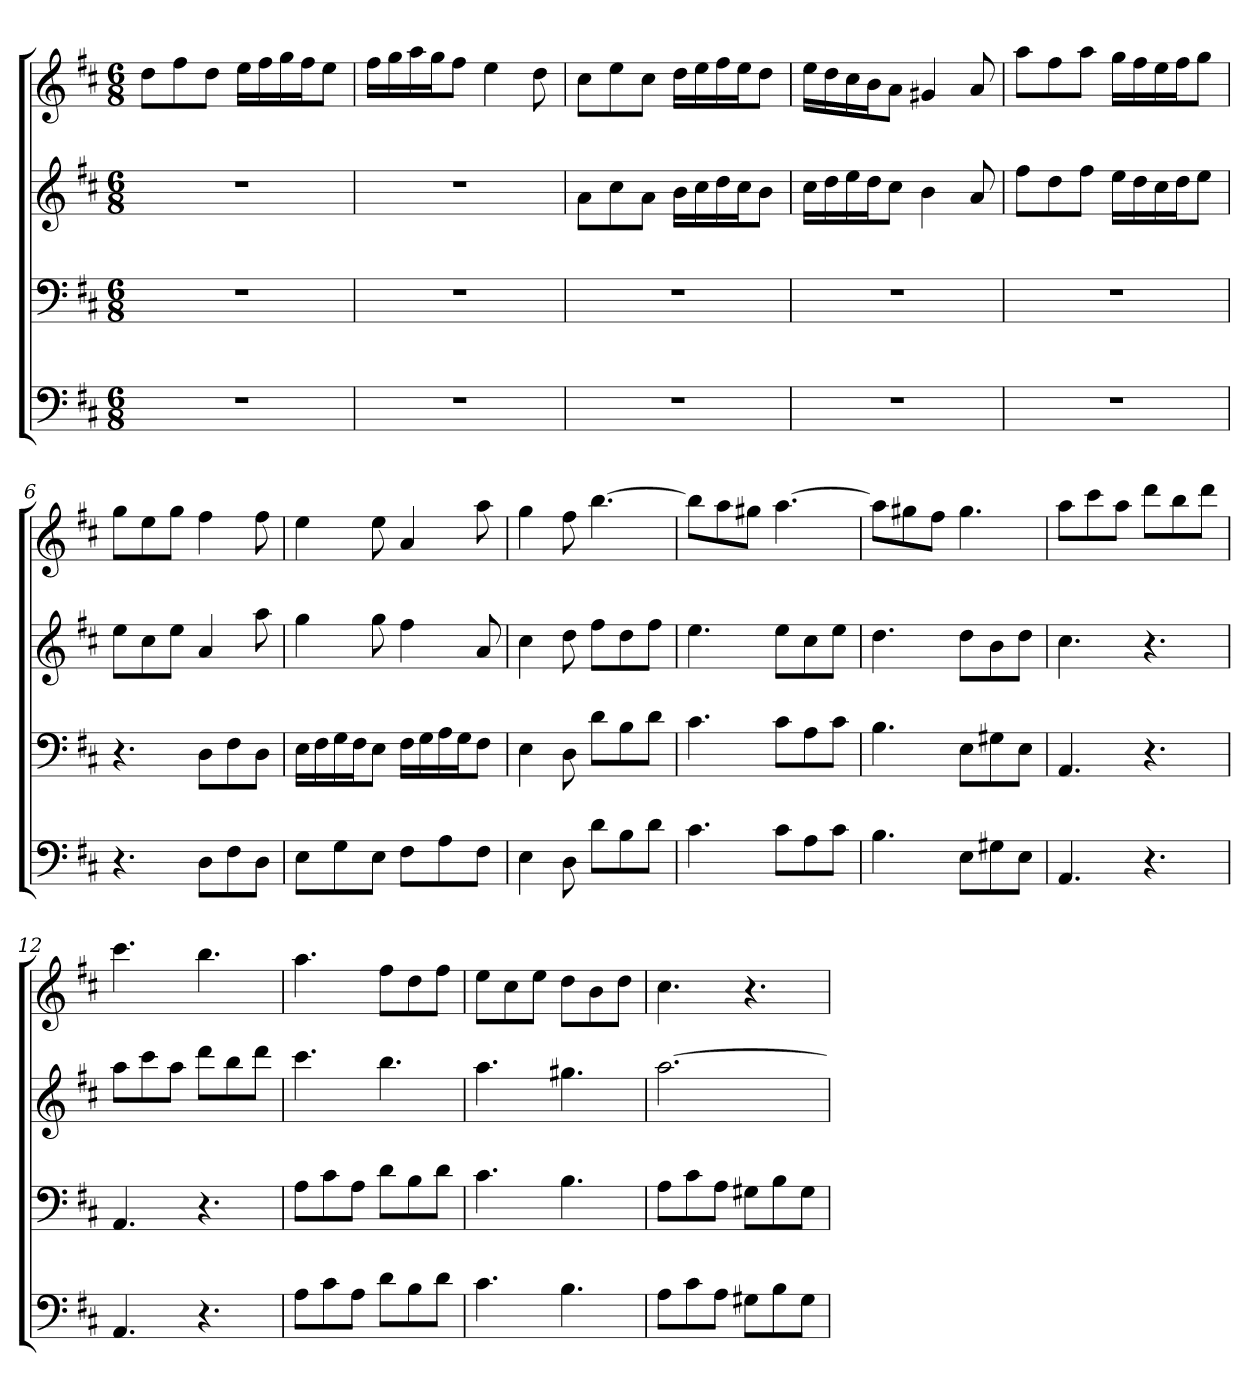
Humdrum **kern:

**kern	**kern	**kern	**kern
*part4	*part3	*part2	*part1
*staff4	*staff3	*staff2	*staff1
*k[f#c#]	*k[f#c#]	*k[f#c#]	*k[f#c#]
*D:	*D:	*D:	*D:
*M6/8	*M6/8	*M6/8	*M6/8
=1	=1	=1	=1
2.r	2.r	2.r	8ddL
.	.	.	8ff#
.	.	.	8ddJ
.	.	.	16eeLL
.	.	.	16ff#
.	.	.	16gg
.	.	.	16ff#J
.	.	.	8eeJ
=2	=2	=2	=2
2.r	2.r	2.r	16ff#LL
.	.	.	16gg
.	.	.	16aa
.	.	.	16ggJ
.	.	.	8ff#J
.	.	.	4ee
.	.	.	8dd
=3	=3	=3	=3
2.r	2.r	8aL	8cc#L
.	.	8cc#	8ee
.	.	8aJ	8cc#J
.	.	16bLL	16ddLL
.	.	16cc#	16ee
.	.	16dd	16ff#
.	.	16cc#J	16eeJ
.	.	8bJ	8ddJ
=4	=4	=4	=4
2.r	2.r	16cc#LL	16eeLL
.	.	16dd	16dd
.	.	16ee	16cc#
.	.	16ddJ	16bJ
.	.	8cc#J	8aJ
.	.	4b	4g#X
.	.	8a	8a
=5	=5	=5	=5
2.r	2.r	8ff#L	8aaL
.	.	8dd	8ff#
.	.	8ff#J	8aaJ
.	.	16eeLL	16ggLL
.	.	16dd	16ff#
.	.	16cc#	16ee
.	.	16ddJ	16ff#J
.	.	8eeJ	8ggJ
=6	=6	=6	=6
4.r	4.r	8eeL	8ggL
.	.	8cc#	8ee
.	.	8eeJ	8ggJ
8DL	8DL	4a	4ff#
8F#	8F#	.	.
8DJ	8DJ	8aa	8ff#
=7	=7	=7	=7
8EL	16ELL	4gg	4ee
.	16F#	.	.
8G	16G	.	.
.	16F#J	.	.
8EJ	8EJ	8gg	8ee
8F#L	16F#LL	4ff#	4a
.	16G	.	.
8A	16A	.	.
.	16GJ	.	.
8F#J	8F#J	8a	8aa
=8	=8	=8	=8
4E	4E	4cc#	4gg
8D	8D	8dd	8ff#
8dL	8dL	8ff#L	[4.bb
8B	8B	8dd	.
8dJ	8dJ	8ff#J	.
=9	=9	=9	=9
4.c#	4.c#	4.ee	8bbL]
.	.	.	8aa
.	.	.	8gg#XJ
8c#L	8c#L	8eeL	[4.aa
8A	8A	8cc#	.
8c#J	8c#J	8eeJ	.
=10	=10	=10	=10
4.B	4.B	4.dd	8aaL]
.	.	.	8gg#X
.	.	.	8ff#J
8EL	8EL	8ddL	4.gg#
8G#X	8G#X	8b	.
8EJ	8EJ	8ddJ	.
=11	=11	=11	=11
4.AA	4.AA	4.cc#	8aaL
.	.	.	8ccc#
.	.	.	8aaJ
4.r	4.r	4.r	8dddL
.	.	.	8bb
.	.	.	8dddJ
=12	=12	=12	=12
4.AA	4.AA	8aaL	4.ccc#
.	.	8ccc#	.
.	.	8aaJ	.
4.r	4.r	8dddL	4.bb
.	.	8bb	.
.	.	8dddJ	.
=13	=13	=13	=13
8AL	8AL	4.ccc#	4.aa
8c#	8c#	.	.
8AJ	8AJ	.	.
8dL	8dL	4.bb	8ff#L
8B	8B	.	8dd
8dJ	8dJ	.	8ff#J
=14	=14	=14	=14
4.c#	4.c#	4.aa	8eeL
.	.	.	8cc#
.	.	.	8eeJ
4.B	4.B	4.gg#X	8ddL
.	.	.	8b
.	.	.	8ddJ
=15	=15	=15	=15
8AL	8AL	[2.aa	4.cc#
8c#	8c#	.	.
8AJ	8AJ	.	.
8G#XL	8G#XL	.	4.r
8B	8B	.	.
8G#J	8G#J	.	.
=	=	=	=
*-	*-	*-	*-
